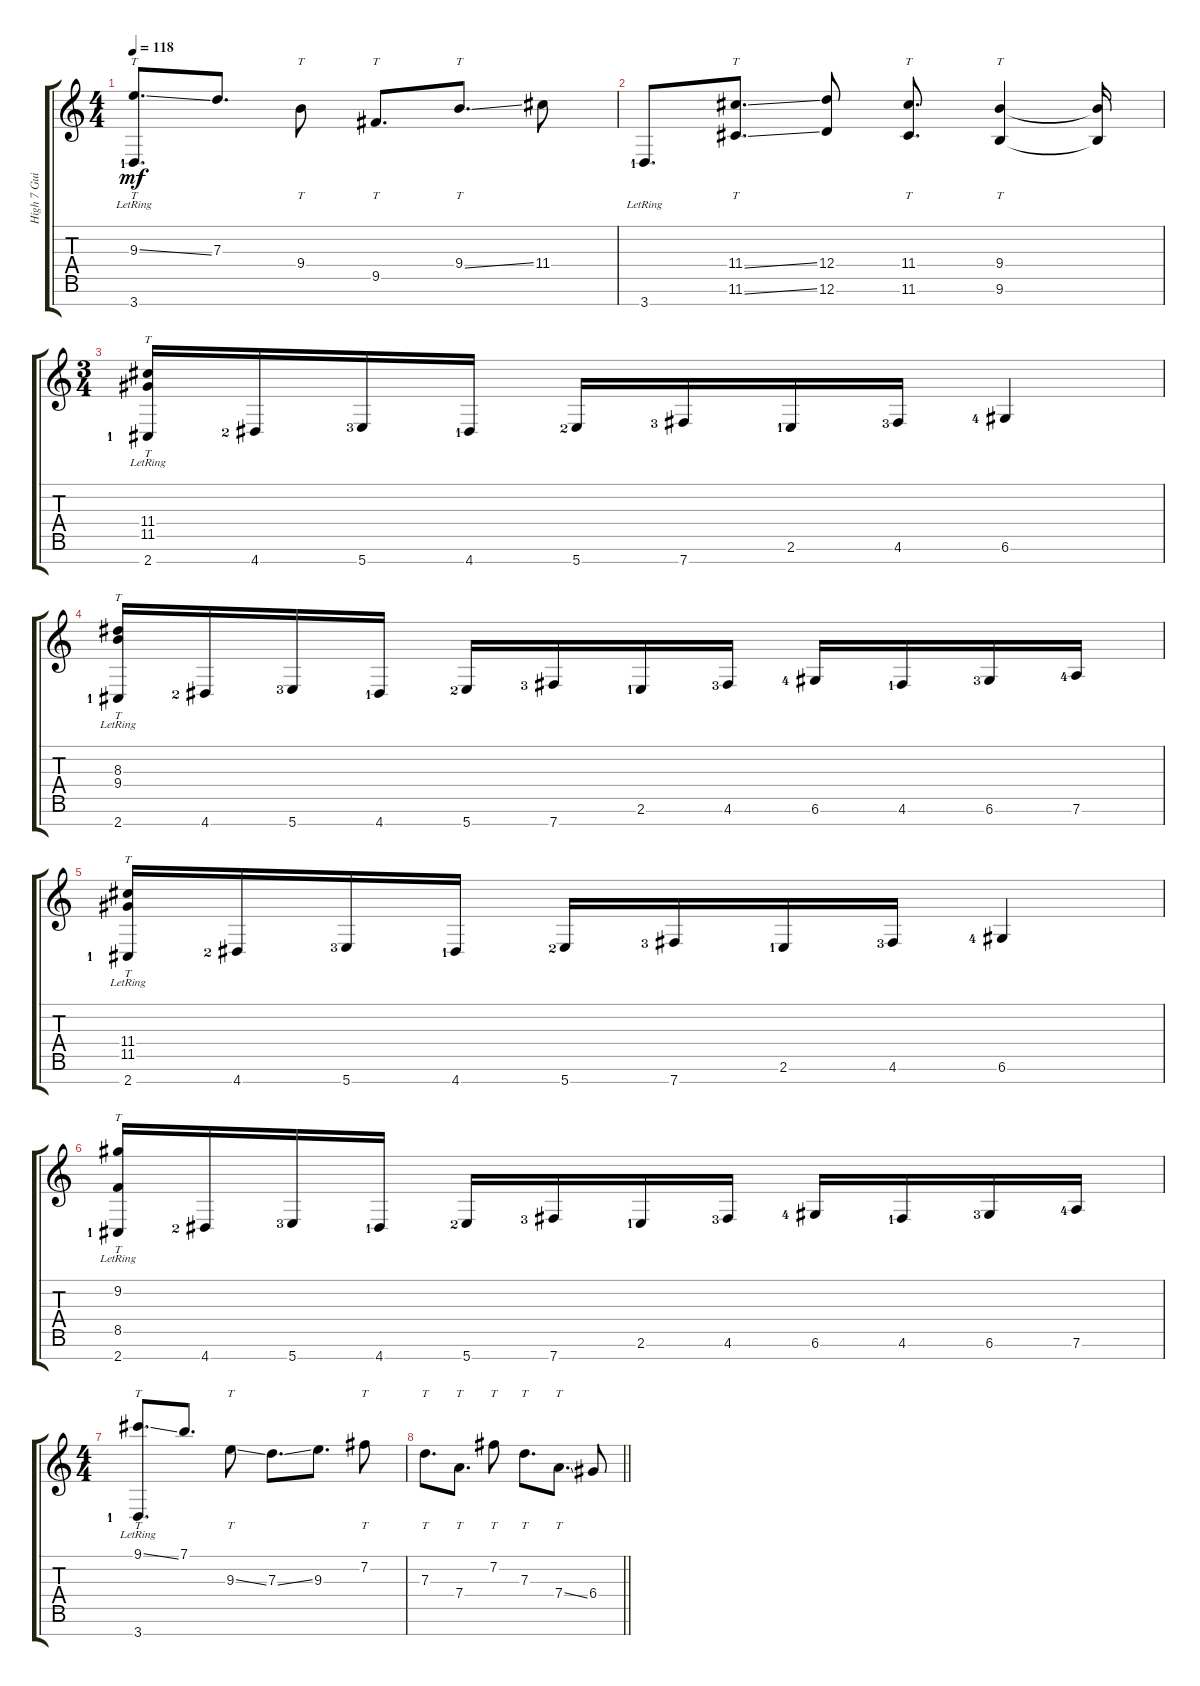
\track ("High 7 Guitar #1" "High 7 Gui") {instrument electricguitarjazz}
\staff {score tabs}
\tuning (E4 B3 G3 D3 A2 D2 B1) {hide}
\ts (4 4)
\tempo 118
\clef g2
\ks c
(9.3{ss} 3.7{lr lf 2}).8{tt d dy mf} 7.3.8{d} 9.4.8{tt} 9.5.8{tt d} 9.4{ss}.8{tt d} 11.4.8 |
3.7{lr lf 2}.8{d} (11.4{ss} 11.6{ss}).8{tt d} (12.4 12.6).8 (11.4 11.6).8{tt d} (9.4 9.6).4{tt} (9.4{t} 9.6{t}).16 |
\ts (3 4)
(11.4{lr} 11.5{lr} 2.7{lf 2}).16{tt} 4.7{lf 3}.16 5.7{lf 4}.16 4.7{lf 2}.16 5.7{lf 3}.16 7.7{lf 4}.16 2.6{lf 2}.16 4.6{lf 4}.16 6.6{lf 5}.4 |
(8.3{lr} 9.4{lr} 2.7{lf 2}).16{tt} 4.7{lf 3}.16 5.7{lf 4}.16 4.7{lf 2}.16 5.7{lf 3}.16 7.7{lf 4}.16 2.6{lf 2}.16 4.6{lf 4}.16 6.6{lf 5}.16 4.6{lf 2}.16 6.6{lf 4}.16 7.6{lf 5}.16 |
(11.4{lr} 11.5{lr} 2.7{lf 2}).16{tt} 4.7{lf 3}.16 5.7{lf 4}.16 4.7{lf 2}.16 5.7{lf 3}.16 7.7{lf 4}.16 2.6{lf 2}.16 4.6{lf 4}.16 6.6{lf 5}.4 |
(9.2{lr} 8.5{lr} 2.7{lf 2}).16{tt} 4.7{lf 3}.16 5.7{lf 4}.16 4.7{lf 2}.16 5.7{lf 3}.16 7.7{lf 4}.16 2.6{lf 2}.16 4.6{lf 4}.16 6.6{lf 5}.16 4.6{lf 2}.16 6.6{lf 4}.16 7.6{lf 5}.16 |
\ts (4 4)
(9.1{ss} 3.7{lr lf 2}).8{tt d} 7.1.8{d} 9.3{ss}.8{tt} 7.3{ss}.8{d} 9.3.8{d} 7.2.8{tt} |
\barLineRight lightlight
7.3.8{tt d} 7.4.8{tt d} 7.2.8{tt} 7.3.8{tt d} 7.4{ss}.8{tt d} 6.4.8
